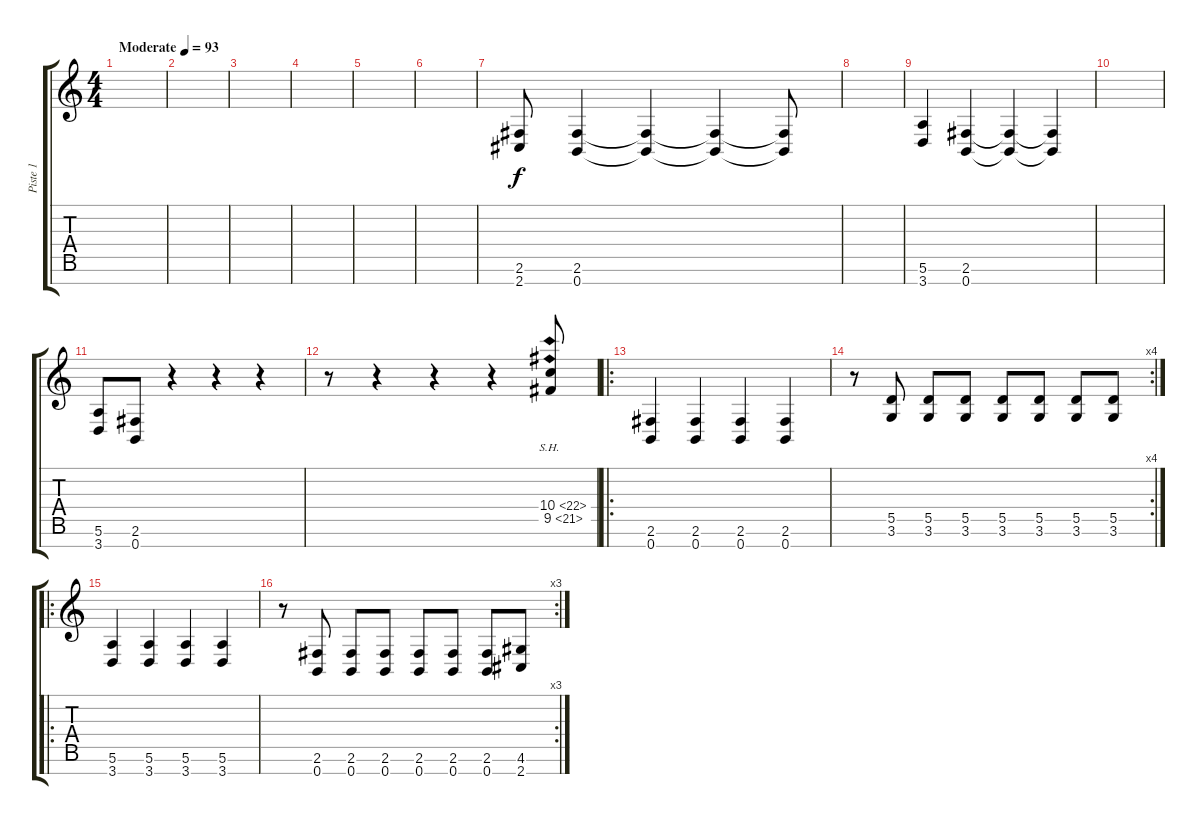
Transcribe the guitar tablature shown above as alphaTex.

\track ("Piste 1" "Piste 1") {instrument distortionguitar}
\staff {score tabs}
\tuning (E4 B3 G3 D3 A2 E2 B1) {hide}
\ts (4 4)
\tempo (93 "Moderate")
\clef g2
\ks c
|
|
|
|
|
|
(2.6 2.7).8 (2.6 0.7).4 (2.6{t} 0.7{t}).4 (2.6{t} 0.7{t}).4 (2.6{t} 0.7{t}).8 |
|
(5.6 3.7).4 (2.6 0.7).4 (2.6{t} 0.7{t}).4 (2.6{t} 0.7{t}).4 |
|
(5.6 3.7).8 (2.6 0.7).8 r.4 r.4 r.4 |
r.8 r.4 r.4 r.4 (10.4{sh 12} 9.5{sh 12}).8 |
\ro
(2.6 0.7).4 (2.6 0.7).4 (2.6 0.7).4 (2.6 0.7).4 |
\rc 4
r.8 (5.5 3.6).8 (5.5 3.6).8 (5.5 3.6).8 (5.5 3.6).8 (5.5 3.6).8 (5.5 3.6).8 (5.5 3.6).8 |
\ro
(5.6 3.7).4 (5.6 3.7).4 (5.6 3.7).4 (5.6 3.7).4 |
\rc 3
r.8 (2.6 0.7).8 (2.6 0.7).8 (2.6 0.7).8 (2.6 0.7).8 (2.6 0.7).8 (2.6 0.7).8 (4.6 2.7).8
